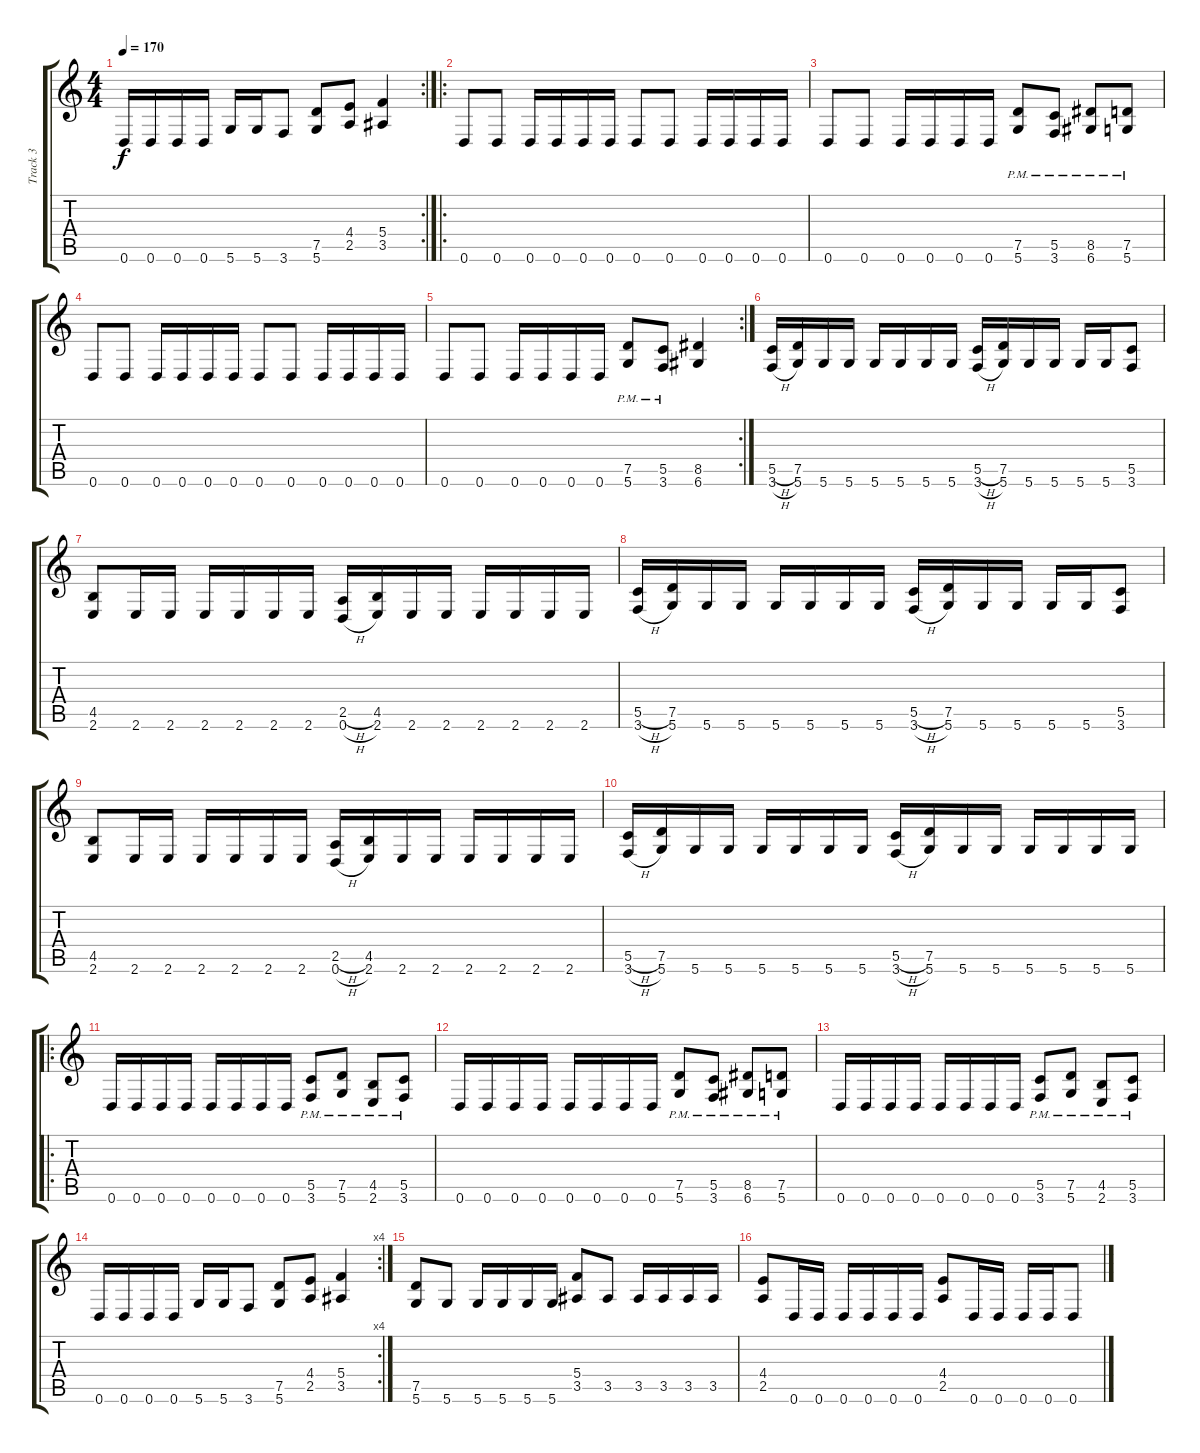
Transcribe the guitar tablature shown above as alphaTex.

\track ("Track 3" "Track 3") {instrument distortionguitar}
\staff {score tabs}
\tuning (D4 A3 F3 C3 G2 D2) {hide}
\rc 2
\ts (4 4)
\tempo 170
\clef g2
\ks c
0.6.16{dy f} 0.6.16 0.6.16 0.6.16 5.6.16 5.6.16 3.6.8 (7.5 5.6).8 (4.4 2.5).8 (5.4 3.5).4 |
\ro
0.6.8 0.6.8 0.6.16 0.6.16 0.6.16 0.6.16 0.6.8 0.6.8 0.6.16 0.6.16 0.6.16 0.6.16 |
0.6.8 0.6.8 0.6.16 0.6.16 0.6.16 0.6.16 (7.5{pm} 5.6{pm}).8 (5.5{pm} 3.6{pm}).8 (8.5{pm} 6.6{pm}).8 (7.5{pm} 5.6{pm}).8 |
0.6.8 0.6.8 0.6.16 0.6.16 0.6.16 0.6.16 0.6.8 0.6.8 0.6.16 0.6.16 0.6.16 0.6.16 |
\rc 2
0.6.8 0.6.8 0.6.16 0.6.16 0.6.16 0.6.16 (7.5{pm} 5.6{pm}).8 (5.5{pm} 3.6{pm}).8 (8.5 6.6).4 |
(5.5{h} 3.6{h}).16 (7.5 5.6).16 5.6.16 5.6.16 5.6.16 5.6.16 5.6.16 5.6.16 (5.5{h} 3.6{h}).16 (7.5 5.6).16 5.6.16 5.6.16 5.6.16 5.6.16 (5.5 3.6).8 |
(4.5 2.6).8 2.6.16 2.6.16 2.6.16 2.6.16 2.6.16 2.6.16 (2.5{h} 0.6{h}).16 (4.5 2.6).16 2.6.16 2.6.16 2.6.16 2.6.16 2.6.16 2.6.16 |
(5.5{h} 3.6{h}).16 (7.5 5.6).16 5.6.16 5.6.16 5.6.16 5.6.16 5.6.16 5.6.16 (5.5{h} 3.6{h}).16 (7.5 5.6).16 5.6.16 5.6.16 5.6.16 5.6.16 (5.5 3.6).8 |
(4.5 2.6).8 2.6.16 2.6.16 2.6.16 2.6.16 2.6.16 2.6.16 (2.5{h} 0.6{h}).16 (4.5 2.6).16 2.6.16 2.6.16 2.6.16 2.6.16 2.6.16 2.6.16 |
(5.5{h} 3.6{h}).16 (7.5 5.6).16 5.6.16 5.6.16 5.6.16 5.6.16 5.6.16 5.6.16 (5.5{h} 3.6{h}).16 (7.5 5.6).16 5.6.16 5.6.16 5.6.16 5.6.16 5.6.16 5.6.16 |
\ro
0.6.16 0.6.16 0.6.16 0.6.16 0.6.16 0.6.16 0.6.16 0.6.16 (5.5{pm} 3.6{pm}).8 (7.5{pm} 5.6{pm}).8 (4.5{pm} 2.6{pm}).8 (5.5{pm} 3.6{pm}).8 |
0.6.16 0.6.16 0.6.16 0.6.16 0.6.16 0.6.16 0.6.16 0.6.16 (7.5{pm} 5.6{pm}).8 (5.5{pm} 3.6{pm}).8 (8.5{pm} 6.6{pm}).8 (7.5{pm} 5.6{pm}).8 |
0.6.16 0.6.16 0.6.16 0.6.16 0.6.16 0.6.16 0.6.16 0.6.16 (5.5{pm} 3.6{pm}).8 (7.5{pm} 5.6{pm}).8 (4.5{pm} 2.6{pm}).8 (5.5{pm} 3.6{pm}).8 |
\rc 4
0.6.16 0.6.16 0.6.16 0.6.16 5.6.16 5.6.16 3.6.8 (7.5 5.6).8 (4.4 2.5).8 (5.4 3.5).4 |
(7.5 5.6).8 5.6.8 5.6.16 5.6.16 5.6.16 5.6.16 (5.4 3.5).8 3.5.8 3.5.16 3.5.16 3.5.16 3.5.16 |
(4.4 2.5).8 0.6.16 0.6.16 0.6.16 0.6.16 0.6.16 0.6.16 (4.4 2.5).8 0.6.16 0.6.16 0.6.16 0.6.16 0.6.8
